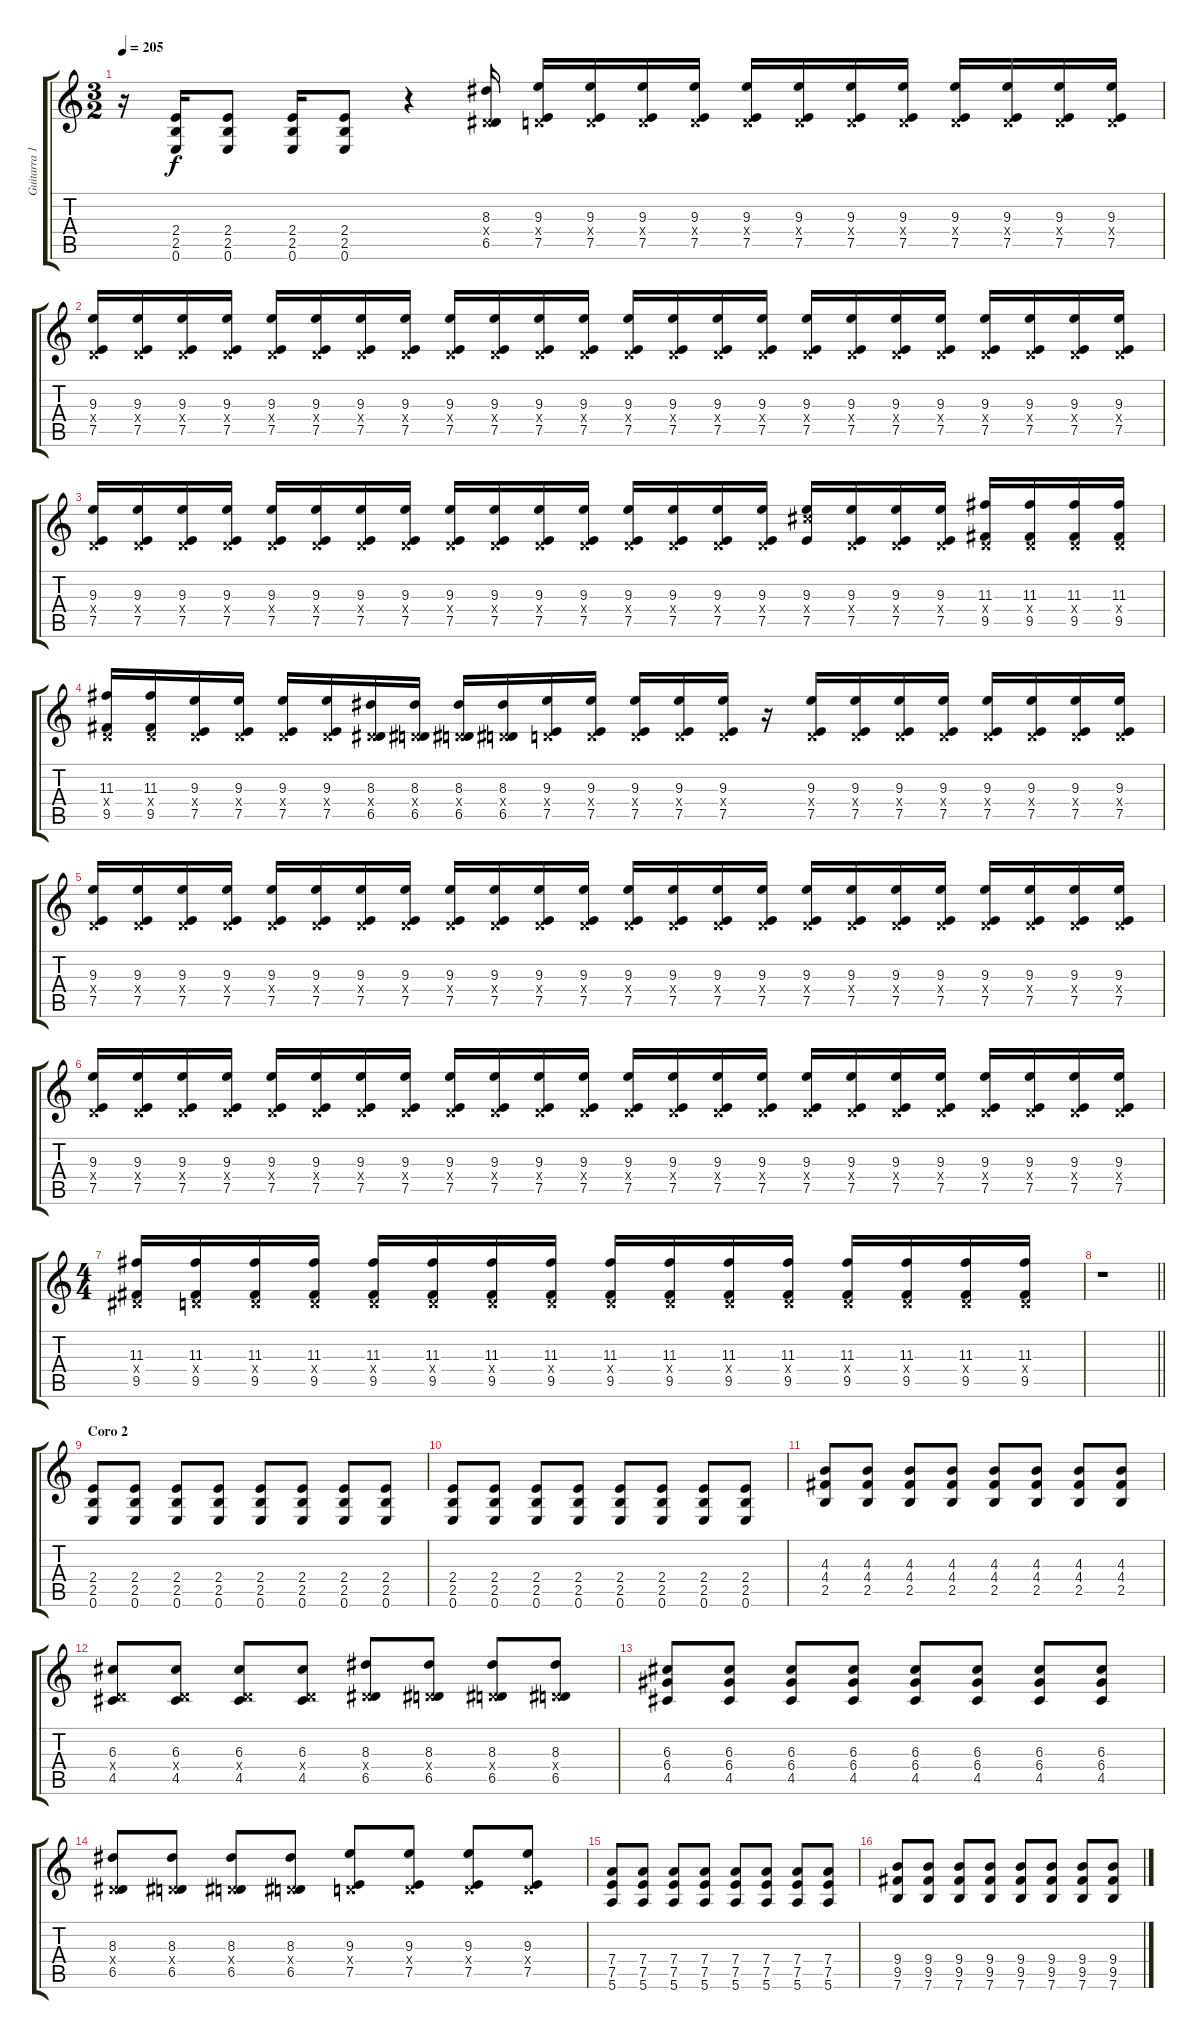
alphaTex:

\track ("Guitarra 1" "Guitarra 1") {instrument overdrivenguitar}
\staff {score tabs}
\tuning (E4 B3 G3 D3 A2 E2) {hide}
\ts (3 2)
\tempo 205
\clef g2
\ks c
r.16{dy f} (2.4 2.5 0.6).16 (2.4 2.5 0.6).8 (2.4 2.5 0.6).16 (2.4 2.5 0.6).8 r.4 (8.3 0.4{x} 6.5).16 (9.3 0.4{x} 7.5).16 (9.3 0.4{x} 7.5).16 (9.3 0.4{x} 7.5).16 (9.3 0.4{x} 7.5).16 (9.3 0.4{x} 7.5).16 (9.3 0.4{x} 7.5).16 (9.3 0.4{x} 7.5).16 (9.3 0.4{x} 7.5).16 (9.3 0.4{x} 7.5).16 (9.3 0.4{x} 7.5).16 (9.3 0.4{x} 7.5).16 (9.3 0.4{x} 7.5).16 |
(9.3 0.4{x} 7.5).16 (9.3 0.4{x} 7.5).16 (9.3 0.4{x} 7.5).16 (9.3 0.4{x} 7.5).16 (9.3 0.4{x} 7.5).16 (9.3 0.4{x} 7.5).16 (9.3 0.4{x} 7.5).16 (9.3 0.4{x} 7.5).16 (9.3 0.4{x} 7.5).16 (9.3 0.4{x} 7.5).16 (9.3 0.4{x} 7.5).16 (9.3 0.4{x} 7.5).16 (9.3 0.4{x} 7.5).16 (9.3 0.4{x} 7.5).16 (9.3 0.4{x} 7.5).16 (9.3 0.4{x} 7.5).16 (9.3 0.4{x} 7.5).16 (9.3 0.4{x} 7.5).16 (9.3 0.4{x} 7.5).16 (9.3 0.4{x} 7.5).16 (9.3 0.4{x} 7.5).16 (9.3 0.4{x} 7.5).16 (9.3 0.4{x} 7.5).16 (9.3 0.4{x} 7.5).16 |
(9.3 0.4{x} 7.5).16 (9.3 0.4{x} 7.5).16 (9.3 0.4{x} 7.5).16 (9.3 0.4{x} 7.5).16 (9.3 0.4{x} 7.5).16 (9.3 0.4{x} 7.5).16 (9.3 0.4{x} 7.5).16 (9.3 0.4{x} 7.5).16 (9.3 0.4{x} 7.5).16 (9.3 0.4{x} 7.5).16 (9.3 0.4{x} 7.5).16 (9.3 0.4{x} 7.5).16 (9.3 0.4{x} 7.5).16 (9.3 0.4{x} 7.5).16 (9.3 0.4{x} 7.5).16 (9.3 0.4{x} 7.5).16 (9.3 11.4{x} 7.5).16 (9.3 0.4{x} 7.5).16 (9.3 0.4{x} 7.5).16 (9.3 0.4{x} 7.5).16 (11.3 0.4{x} 9.5).16 (11.3 0.4{x} 9.5).16 (11.3 0.4{x} 9.5).16 (11.3 0.4{x} 9.5).16 |
(11.3 0.4{x} 9.5).16 (11.3 0.4{x} 9.5).16 (9.3 0.4{x} 7.5).16 (9.3 0.4{x} 7.5).16 (9.3 0.4{x} 7.5).16 (9.3 0.4{x} 7.5).16 (8.3 0.4{x} 6.5).16 (8.3 0.4{x} 6.5).16 (8.3 0.4{x} 6.5).16 (8.3 0.4{x} 6.5).16 (9.3 0.4{x} 7.5).16 (9.3 0.4{x} 7.5).16 (9.3 0.4{x} 7.5).16 (9.3 0.4{x} 7.5).16 (9.3 0.4{x} 7.5).16 r.16 (9.3 0.4{x} 7.5).16 (9.3 0.4{x} 7.5).16 (9.3 0.4{x} 7.5).16 (9.3 0.4{x} 7.5).16 (9.3 0.4{x} 7.5).16 (9.3 0.4{x} 7.5).16 (9.3 0.4{x} 7.5).16 (9.3 0.4{x} 7.5).16 |
(9.3 0.4{x} 7.5).16 (9.3 0.4{x} 7.5).16 (9.3 0.4{x} 7.5).16 (9.3 0.4{x} 7.5).16 (9.3 0.4{x} 7.5).16 (9.3 0.4{x} 7.5).16 (9.3 0.4{x} 7.5).16 (9.3 0.4{x} 7.5).16 (9.3 0.4{x} 7.5).16 (9.3 0.4{x} 7.5).16 (9.3 0.4{x} 7.5).16 (9.3 0.4{x} 7.5).16 (9.3 0.4{x} 7.5).16 (9.3 0.4{x} 7.5).16 (9.3 0.4{x} 7.5).16 (9.3 0.4{x} 7.5).16 (9.3 0.4{x} 7.5).16 (9.3 0.4{x} 7.5).16 (9.3 0.4{x} 7.5).16 (9.3 0.4{x} 7.5).16 (9.3 0.4{x} 7.5).16 (9.3 0.4{x} 7.5).16 (9.3 0.4{x} 7.5).16 (9.3 0.4{x} 7.5).16 |
(9.3 0.4{x} 7.5).16 (9.3 0.4{x} 7.5).16 (9.3 0.4{x} 7.5).16 (9.3 0.4{x} 7.5).16 (9.3 0.4{x} 7.5).16 (9.3 0.4{x} 7.5).16 (9.3 0.4{x} 7.5).16 (9.3 0.4{x} 7.5).16 (9.3 0.4{x} 7.5).16 (9.3 0.4{x} 7.5).16 (9.3 0.4{x} 7.5).16 (9.3 0.4{x} 7.5).16 (9.3 0.4{x} 7.5).16 (9.3 0.4{x} 7.5).16 (9.3 0.4{x} 7.5).16 (9.3 0.4{x} 7.5).16 (9.3 0.4{x} 7.5).16 (9.3 0.4{x} 7.5).16 (9.3 0.4{x} 7.5).16 (9.3 0.4{x} 7.5).16 (9.3 0.4{x} 7.5).16 (9.3 0.4{x} 7.5).16 (9.3 0.4{x} 7.5).16 (9.3 0.4{x} 7.5).16 |
\ts (4 4)
(11.3 1.4{x} 9.5).16 (11.3 0.4{x} 9.5).16 (11.3 0.4{x} 9.5).16 (11.3 0.4{x} 9.5).16 (11.3 0.4{x} 9.5).16 (11.3 0.4{x} 9.5).16 (11.3 0.4{x} 9.5).16 (11.3 0.4{x} 9.5).16 (11.3 0.4{x} 9.5).16 (11.3 0.4{x} 9.5).16 (11.3 0.4{x} 9.5).16 (11.3 0.4{x} 9.5).16 (11.3 0.4{x} 9.5).16 (11.3 0.4{x} 9.5).16 (11.3 0.4{x} 9.5).16 (11.3 0.4{x} 9.5).16 |
\barLineRight lightlight
r.1 |
\section ("" "Coro 2")
(2.4 2.5 0.6).8 (2.4 2.5 0.6).8 (2.4 2.5 0.6).8 (2.4 2.5 0.6).8 (2.4 2.5 0.6).8 (2.4 2.5 0.6).8 (2.4 2.5 0.6).8 (2.4 2.5 0.6).8 |
(2.4 2.5 0.6).8 (2.4 2.5 0.6).8 (2.4 2.5 0.6).8 (2.4 2.5 0.6).8 (2.4 2.5 0.6).8 (2.4 2.5 0.6).8 (2.4 2.5 0.6).8 (2.4 2.5 0.6).8 |
(4.3 4.4 2.5).8 (4.3 4.4 2.5).8 (4.3 4.4 2.5).8 (4.3 4.4 2.5).8 (4.3 4.4 2.5).8 (4.3 4.4 2.5).8 (4.3 4.4 2.5).8 (4.3 4.4 2.5).8 |
(6.3 0.4{x} 4.5).8 (6.3 0.4{x} 4.5).8 (6.3 0.4{x} 4.5).8 (6.3 0.4{x} 4.5).8 (8.3 0.4{x} 6.5).8 (8.3 0.4{x} 6.5).8 (8.3 0.4{x} 6.5).8 (8.3 0.4{x} 6.5).8 |
(6.3 6.4 4.5).8 (6.3 6.4 4.5).8 (6.3 6.4 4.5).8 (6.3 6.4 4.5).8 (6.3 6.4 4.5).8 (6.3 6.4 4.5).8 (6.3 6.4 4.5).8 (6.3 6.4 4.5).8 |
(8.3 0.4{x} 6.5).8 (8.3 0.4{x} 6.5).8 (8.3 0.4{x} 6.5).8 (8.3 0.4{x} 6.5).8 (9.3 0.4{x} 7.5).8 (9.3 0.4{x} 7.5).8 (9.3 0.4{x} 7.5).8 (9.3 0.4{x} 7.5).8 |
(7.4 7.5 5.6).8 (7.4 7.5 5.6).8 (7.4 7.5 5.6).8 (7.4 7.5 5.6).8 (7.4 7.5 5.6).8 (7.4 7.5 5.6).8 (7.4 7.5 5.6).8 (7.4 7.5 5.6).8 |
(9.4 9.5 7.6).8 (9.4 9.5 7.6).8 (9.4 9.5 7.6).8 (9.4 9.5 7.6).8 (9.4 9.5 7.6).8 (9.4 9.5 7.6).8 (9.4 9.5 7.6).8 (9.4 9.5 7.6).8
